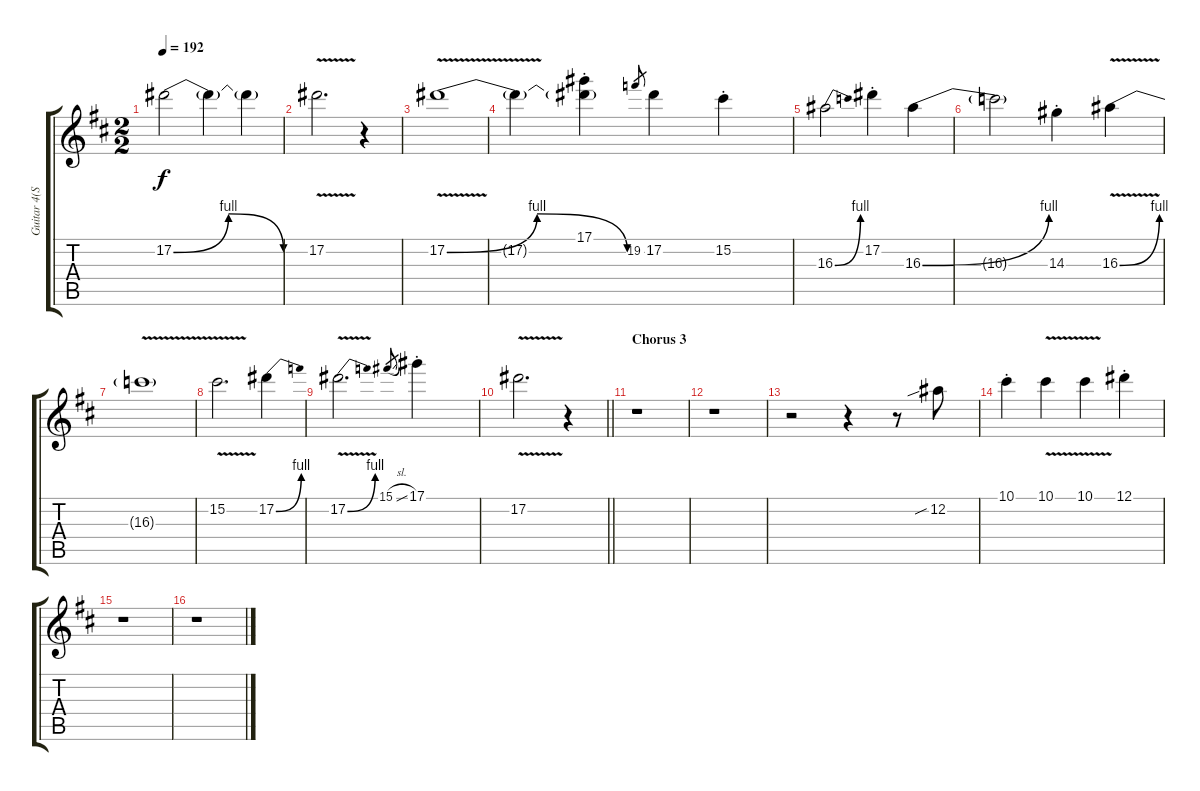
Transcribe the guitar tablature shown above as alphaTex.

\track ("Guitar 4(Solo)" "Guitar 4(S") {instrument electricguitarjazz}
\staff {score tabs}
\tuning (Eb4 Bb3 Gb3 Db3 Ab2 Eb2) {hide}
\ts (2 2)
\tempo 192
\clef g2
\ks d
17.2{be (bendrelease 0 0 10 4 25 4 60 0)}.2{dy f} 17.2{t}.4 17.2{t}.4 |
17.2{v}.2{d} r.4 |
17.2{be (bendrelease 0 0 10 4 45 4 60 0) v}.1 |
17.2{t}.4 (17.1{st} 17.2{t}).4 19.2.8{gr} 17.2.4 15.2{st}.4 |
16.3{be (bend 0 0 60 4)}.2 17.2{st}.4 16.3{be (bend 0 0 60 4)}.4 |
16.3{t}.2 14.3{st}.4 16.3{be (bend 0 0 60 4) v}.4 |
16.3{t}.1 |
15.2{v}.2{d} 17.2{be (bend 0 0 60 4)}.4 |
17.2{be (bend 0 0 60 4) v}.2{d} 15.1{sl}.8{gr} 17.1{st}.4 |
\barLineRight lightlight
17.2{v}.2{d} r.4 |
\section ("" "Chorus 3")
r.1 |
r.1 |
r.2 r.4 r.8 12.2{sib}.8 |
10.1{st}.4 10.1{v}.4 10.1{v}.4 12.1{st}.4 |
r.1 |
r.1
